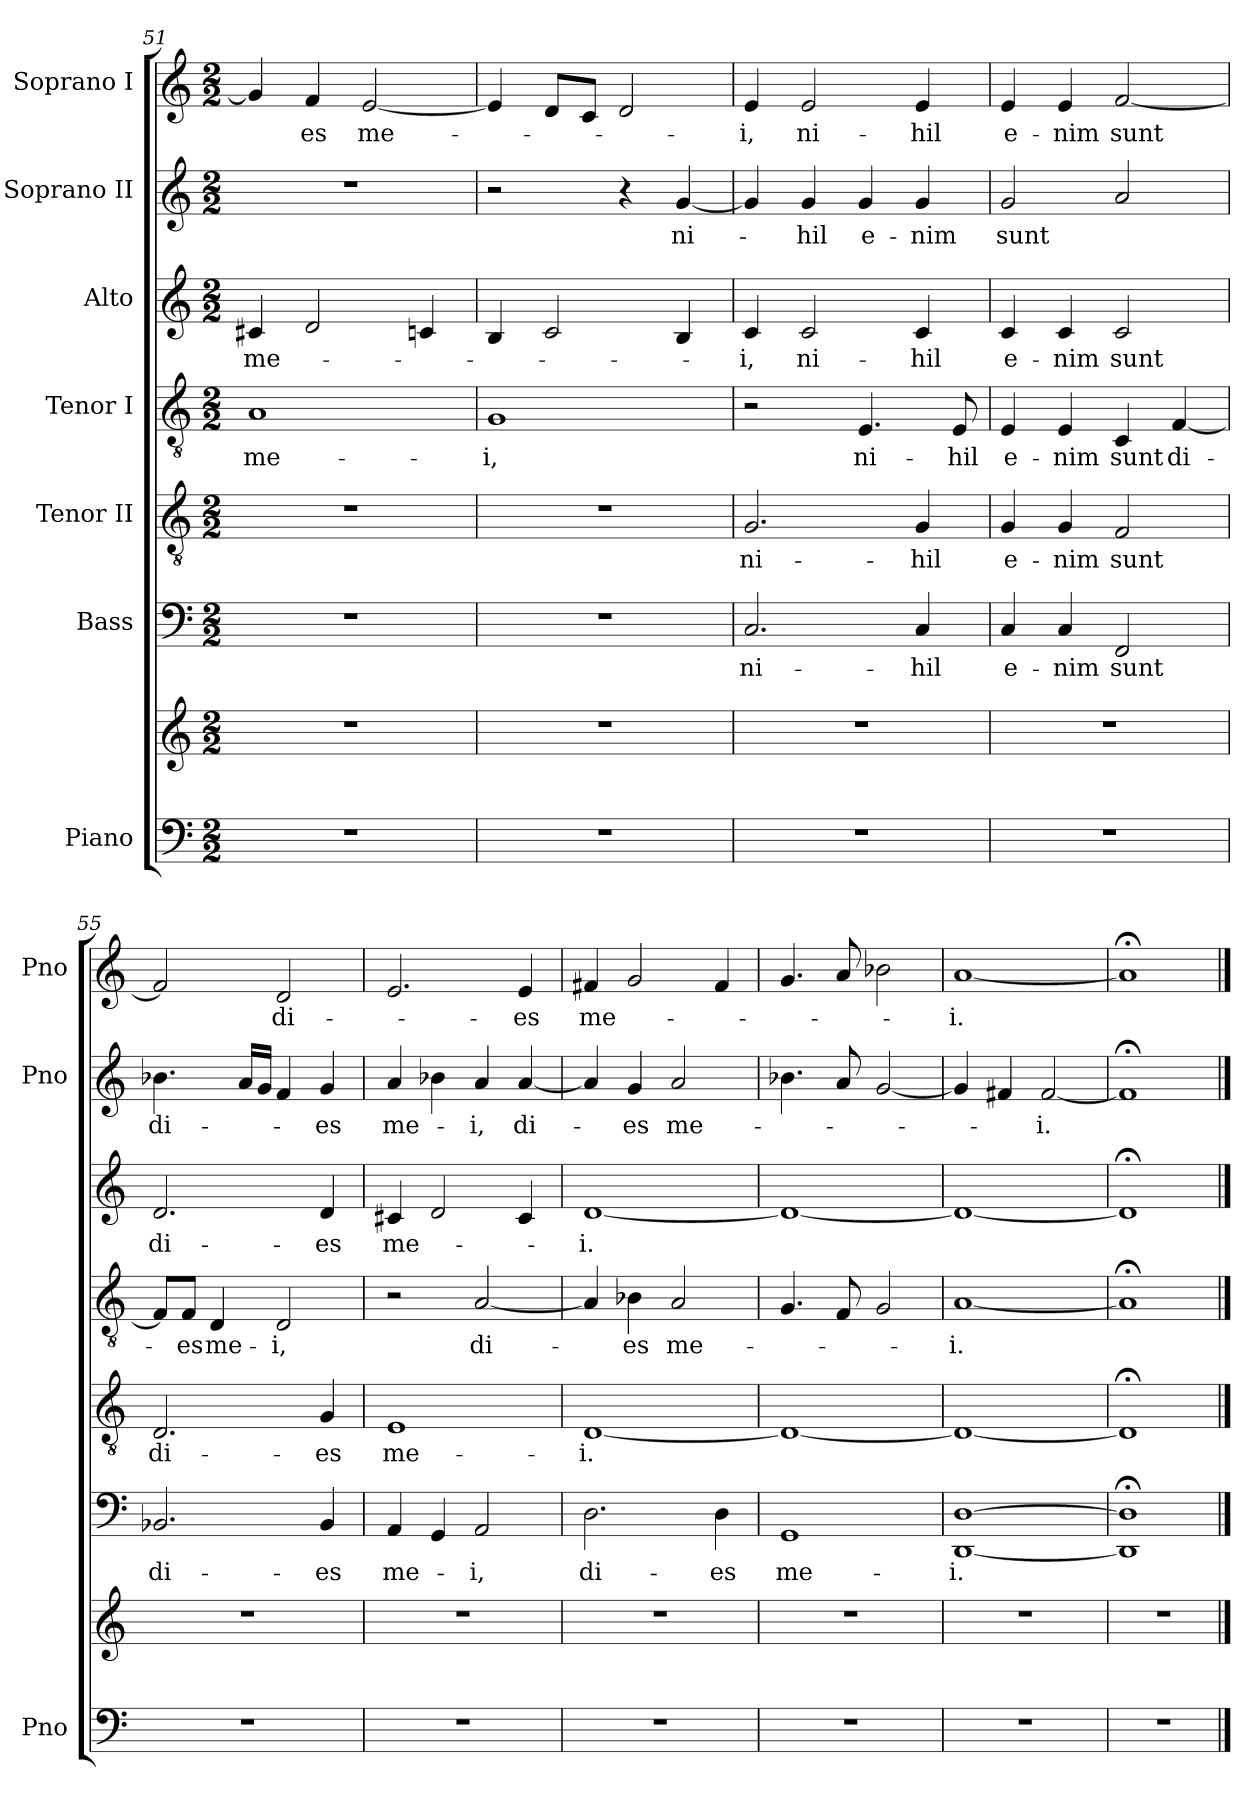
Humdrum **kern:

**kern	**kern	**kern	**text	**kern	**text	**kern	**text	**kern	**text	**kern	**text	**kern	**text
*part7	*part7	*part6	*part6	*part5	*part5	*part4	*part4	*part3	*part3	*part2	*part2	*part1	*part1
*staff8	*staff7	*staff6	*staff6	*staff5	*staff5	*staff4	*staff4	*staff3	*staff3	*staff2	*staff2	*staff1	*staff1
*I"Piano	*	*I"Bass	*	*I"Tenor II	*	*I"Tenor I	*	*I"Alto	*	*I"Soprano II	*	*I"Soprano I	*
*I'Pno	*	*	*	*	*	*	*	*	*	*I'Pno	*	*I'Pno	*
*clefF4	*clefG2	*clefF4	*	*clefGv2	*	*clefGv2	*	*clefG2	*	*clefG2	*	*clefG2	*
*k[]	*k[]	*k[]	*	*k[]	*	*k[]	*	*k[]	*	*k[]	*	*k[]	*
*C:	*C:	*C:	*	*C:	*	*C:	*	*C:	*	*C:	*	*C:	*
*M2/2	*M2/2	*M2/2	*	*M2/2	*	*M2/2	*	*M2/2	*	*M2/2	*	*M2/2	*
=51	=51	=51	=51	=51	=51	=51	=51	=51	=51	=51	=51	=51	=51
1r	1r	1r	.	1r	.	1A	me-	4c#X/	me-	1r	.	4g/]	.
.	.	.	.	.	.	.	.	2d/	.	.	.	4f/	-es
.	.	.	.	.	.	.	.	.	.	.	.	[2e/	me-
.	.	.	.	.	.	.	.	4cn/	.	.	.	.	.
=52	=52	=52	=52	=52	=52	=52	=52	=52	=52	=52	=52	=52	=52
1r	1r	1r	.	1r	.	1G	-i,	4B/	.	2r	.	4e/]	.
.	.	.	.	.	.	.	.	2c/	.	.	.	8d/L	.
.	.	.	.	.	.	.	.	.	.	.	.	8c/J	.
.	.	.	.	.	.	.	.	.	.	4r	.	2d/	.
.	.	.	.	.	.	.	.	4B/	.	[4g/	ni-	.	.
=53	=53	=53	=53	=53	=53	=53	=53	=53	=53	=53	=53	=53	=53
1r	1r	2.C/	ni-	2.G/	ni-	2r	.	4c/	-i,	4g/]	.	4e/	-i,
.	.	.	.	.	.	.	.	2c/	ni-	4g/	-hil	2e/	ni-
.	.	.	.	.	.	4.E/	ni-	.	.	4g/	e-	.	.
.	.	4C/	-hil	4G/	-hil	.	.	4c/	-hil	4g/	-nim	4e/	-hil
.	.	.	.	.	.	8E/	-hil	.	.	.	.	.	.
!!LO:LB:g=z
=54	=54	=54	=54	=54	=54	=54	=54	=54	=54	=54	=54	=54	=54
1r	1r	4C/	e-	4G/	e-	4E/	e-	4c/	e-	2g/	sunt	4e/	e-
.	.	4C/	-nim	4G/	-nim	4E/	-nim	4c/	-nim	.	.	4e/	-nim
.	.	2FF/	sunt	2F/	sunt	4C/	sunt	2c/	sunt	2a/	.	[2f/	sunt
.	.	.	.	.	.	[4F/	di-	.	.	.	.	.	.
=55	=55	=55	=55	=55	=55	=55	=55	=55	=55	=55	=55	=55	=55
1r	1r	2.BB-X/	di-	2.D/	di-	8F/L]	.	2.d/	di-	4.b-X\	di-	2f/]	.
.	.	.	.	.	.	8F/J	-es	.	.	.	.	.	.
.	.	.	.	.	.	4D/	me-	.	.	.	.	.	.
.	.	.	.	.	.	.	.	.	.	16a/LL	.	.	.
.	.	.	.	.	.	.	.	.	.	16g/JJ	.	.	.
.	.	.	.	.	.	2D/	-i,	.	.	4f/	.	2d/	di-
.	.	4BB-/	-es	4G/	-es	.	.	4d/	-es	4g/	-es	.	.
=56	=56	=56	=56	=56	=56	=56	=56	=56	=56	=56	=56	=56	=56
1r	1r	4AA/	me-	1E	me-	2r	.	4c#X/	me-	4a/	me-	2.e/	.
.	.	4GG/	.	.	.	.	.	2d/	.	4b-X\	.	.	.
.	.	2AA/	-i,	.	.	[2A/	di-	.	.	4a/	-i,	.	.
.	.	.	.	.	.	.	.	4c#/	.	[4a/	di-	4e/	-es
=57	=57	=57	=57	=57	=57	=57	=57	=57	=57	=57	=57	=57	=57
1r	1r	2.D\	di-	[1D	-i.	4A/]	.	[1d	-i.	4a/]	.	4f#X/	me-
.	.	.	.	.	.	4B-X\	-es	.	.	4g/	-es	2g/	.
.	.	.	.	.	.	2A/	me-	.	.	2a/	me-	.	.
.	.	4D\	-es	.	.	.	.	.	.	.	.	4f#/	.
=58	=58	=58	=58	=58	=58	=58	=58	=58	=58	=58	=58	=58	=58
1r	1r	1GG	me-	1D_	.	4.G/	.	1d_	.	4.b-X\	.	4.g/	.
.	.	.	.	.	.	8F/	.	.	.	8a/	.	8a/	.
.	.	.	.	.	.	2G/	.	.	.	[2g/	.	2b-X\	.
=59	=59	=59	=59	=59	=59	=59	=59	=59	=59	=59	=59	=59	=59
1r	1r	[1DD [1D	-i.	1D_	.	[1A	-i.	1d_	.	4g/]	.	[1a	-i.
.	.	.	.	.	.	.	.	.	.	4f#X/	.	.	.
.	.	.	.	.	.	.	.	.	.	[2f#/	-i.	.	.
=60	=60	=60	=60	=60	=60	=60	=60	=60	=60	=60	=60	=60	=60
1r	1r	1DD];< 1D];<	.	1D;<]	.	1A;<]	.	1d;<]	.	1f#;<]	.	1a;<]	.
==	==	==	==	==	==	==	==	==	==	==	==	==	==
*-	*-	*-	*-	*-	*-	*-	*-	*-	*-	*-	*-	*-	*-
